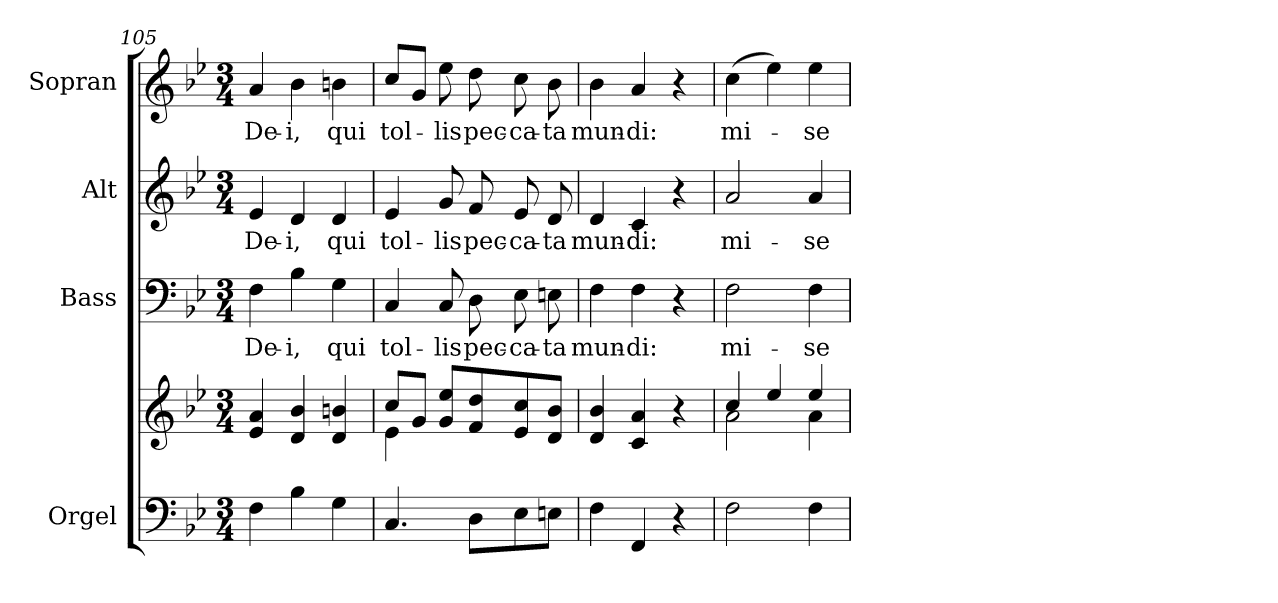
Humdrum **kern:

**kern	**kern	**kern	**text	**kern	**text	**kern	**text
*part4	*part4	*part3	*part3	*part2	*part2	*part1	*part1
*staff5	*staff4	*staff3	*staff3	*staff2	*staff2	*staff1	*staff1
*I"Orgel	*	*I"Bass	*	*I"Alt	*	*I"Sopran	*
*I'Org.	*	*I'B.	*	*I'A.	*	*I'S.	*
*clefF4	*clefG2	*clefF4	*	*clefG2	*	*clefG2	*
*k[b-e-]	*k[b-e-]	*k[b-e-]	*	*k[b-e-]	*	*k[b-e-]	*
*B-:	*B-:	*B-:	*	*B-:	*	*B-:	*
*M3/4	*M3/4	*M3/4	*	*M3/4	*	*M3/4	*
=105	=105	=105	=105	=105	=105	=105	=105
!	!	!	!LO:LY:b	!	!LO:LY:b	!	!LO:LY:b
4F\	4e-/ 4a/	4F\	De-	4e-/	De-	4a/	De-
!	!	!	!LO:LY:b	!	!LO:LY:b	!	!LO:LY:b
4B-\	4d/ 4b-/	4B-\	-i,	4d/	-i,	4b-\	-i,
!	!	!	!LO:LY:b	!	!LO:LY:b	!	!LO:LY:b
4G\	4d/ 4bn/	4G\	qui	4d/	qui	4bn\	qui
=106	=106	=106	=106	=106	=106	=106	=106
*	*^	*	*	*	*	*	*
!	!	!	!	!LO:LY:b	!	!LO:LY:b	!	!LO:LY:b
4.C/	8cc/L	4e-\	4C/	tol-	4e-/	tol-	8cc/L	tol-
.	8g/J	.	.	.	.	.	8g/J	.
!	!	!	!	!LO:LY:b	!	!LO:LY:b	!	!LO:LY:b
.	8g/ 8ee-/L	2ryy	8C/	-lis	8g/	-lis	8ee-\	-lis
!	!	!	!	!LO:LY:b	!	!LO:LY:b	!	!LO:LY:b
8D\L	8f/ 8dd/	.	8D\	pec-	8f/	pec-	8dd\	pec-
!	!	!	!	!LO:LY:b	!	!LO:LY:b	!	!LO:LY:b
8E-\	8e-/ 8cc/	.	8E-\	-ca-	8e-/	-ca-	8cc\	-ca-
!	!	!	!	!LO:LY:b	!	!LO:LY:b	!	!LO:LY:b
8En\J	8d/ 8b-/J	.	8En\	-ta	8d/	-ta	8b-\	-ta
*	*v	*v	*	*	*	*	*	*
=107	=107	=107	=107	=107	=107	=107	=107
!	!	!	!LO:LY:b	!	!LO:LY:b	!	!LO:LY:b
4F\	4d/ 4b-/	4F\	mun-	4d/	mun-	4b-\	mun-
!	!	!	!LO:LY:b	!	!LO:LY:b	!	!LO:LY:b
4FF/	4c/ 4a/	4F\	-di:	4c/	-di:	4a/	-di:
4r	4r	4r	.	4r	.	4r	.
=108	=108	=108	=108	=108	=108	=108	=108
*	*^	*	*	*	*	*	*
!	!	!	!	!LO:LY:b	!	!LO:LY:b	!	!LO:LY:b
2F\	4cc/	2a\	2F\	mi-	2a/	mi-	(>4cc\	mi-
.	4ee-/	.	.	.	.	.	4ee-\)	.
!	!	!	!	!LO:LY:b	!	!LO:LY:b	!	!LO:LY:b
4F\	4ee-/	4a\	4F\	-se-	4a/	-se-	4ee-\	-se-
*	*v	*v	*	*	*	*	*	*
=	=	=	=	=	=	=	=
*-	*-	*-	*-	*-	*-	*-	*-
